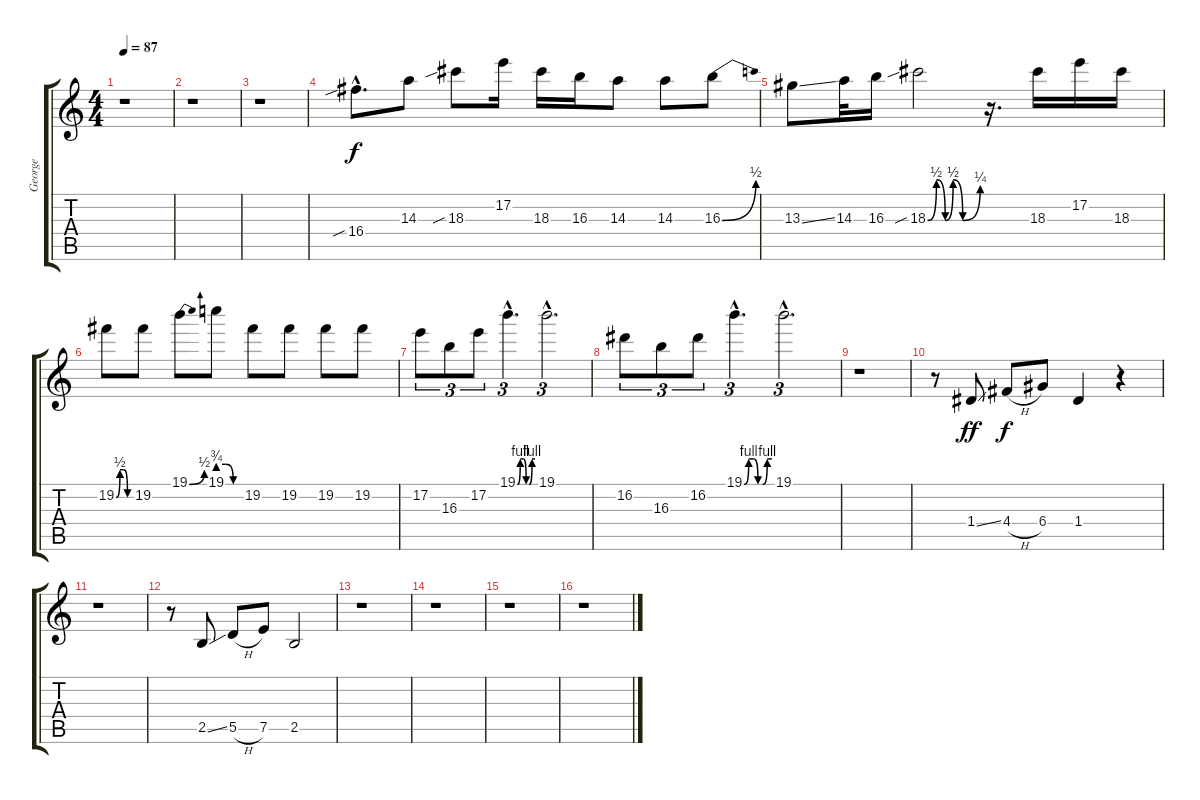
\track ("George" "George") {instrument distortionguitar}
\staff {score tabs}
\tuning (E4 B3 G3 D3 A2 E2) {hide}
\ts (4 4)
\tempo 87
\clef g2
\ks c
r.1{dy f} |
r.1 |
r.1 |
16.4{sib hac}.8{d} 14.3.8 18.3{sib}.8 17.2.16 18.3.16 16.3.16 14.3.8 14.3.8 16.3{be (bend 0 0 60 2)}.8 |
13.3{ss}.8 14.3.32 16.3.16 18.3{be (custom 0 0 10 2 20 0 29 2 40 0 60 1) sib}.2 r.16{d} 18.3.16 17.2.16 18.3.16 |
19.2{be (custom 0 0 15 2 30 2 45 0 60 0)}.8 19.2.8 19.1{be (bend 0 0 60 2)}.8 19.1{be (custom 0 3 20 3 40 0 60 0)}.8 19.2.8 19.2.8 19.2.8 19.2.8 |
17.2.8{tu (3 2)} 16.3.8{tu (3 2)} 17.2.8{tu (3 2)} 19.1{be (custom 0 0 10 4 20 4 30 0 40 0 50 4 60 4) hac}.4{d tu (3 2)} 19.1{hac}.2{d tu (3 2)} |
16.2.8{tu (3 2)} 16.3.8{tu (3 2)} 16.2.8{tu (3 2)} 19.1{be (custom 0 0 10 4 20 4 30 0 40 0 50 4 60 4) hac}.4{d tu (3 2)} 19.1{hac}.2{d tu (3 2)} |
r.1 |
r.8 1.4{ss}.8{dy ff} 4.4{h}.8{dy f} 6.4.8 1.4.4 r.4 |
r.1 |
r.8 2.5{ss}.8 5.5{h}.8 7.5.8 2.5.2 |
r.1 |
r.1 |
r.1 |
r.1
